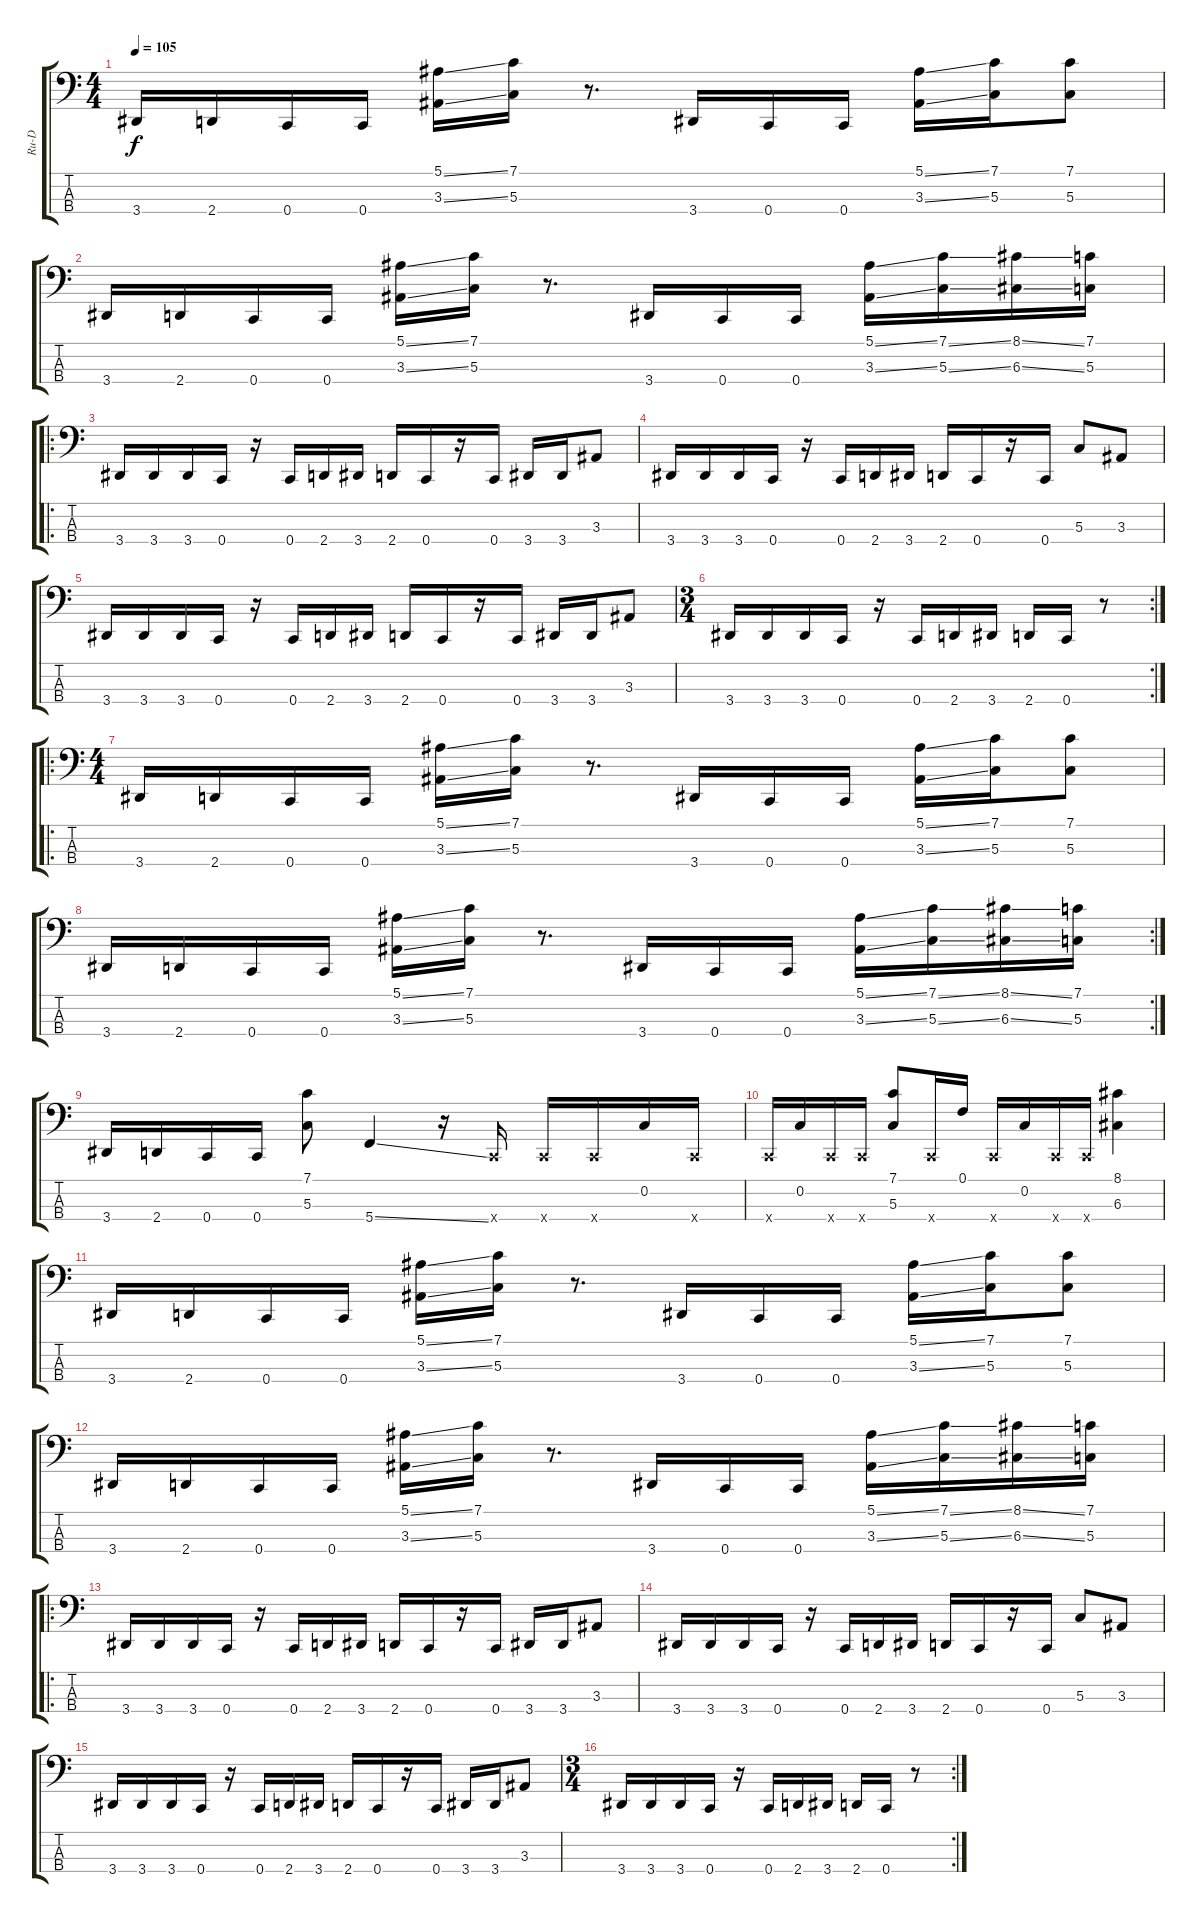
\track ("Ru-D" "Ru-D") {instrument electricbassfinger}
\staff {score tabs}
\tuning (F2 C2 G1 C1) {hide}
\ts (4 4)
\tempo 105
\clef f4
\ks c
3.4.16{dy f instrument electricbassfinger} 2.4.16 0.4.16 0.4.16 (5.1{ss} 3.3{ss}).16 (7.1 5.3).16 r.8{d} 3.4.16 0.4.16 0.4.16 (5.1{ss} 3.3{ss}).16 (7.1 5.3).16 (7.1 5.3).8 |
3.4.16 2.4.16 0.4.16 0.4.16 (5.1{ss} 3.3{ss}).16 (7.1 5.3).16 r.8{d} 3.4.16 0.4.16 0.4.16 (5.1{ss} 3.3{ss}).16 (7.1{ss} 5.3{ss}).16 (8.1{ss} 6.3{ss}).16 (7.1 5.3).16 |
\ro
3.4.16 3.4.16 3.4.16 0.4.16 r.16 0.4.16 2.4.16 3.4.16 2.4.16 0.4.16 r.16 0.4.16 3.4.16 3.4.16 3.3.8 |
3.4.16 3.4.16 3.4.16 0.4.16 r.16 0.4.16 2.4.16 3.4.16 2.4.16 0.4.16 r.16 0.4.16 5.3.8 3.3.8 |
3.4.16 3.4.16 3.4.16 0.4.16 r.16 0.4.16 2.4.16 3.4.16 2.4.16 0.4.16 r.16 0.4.16 3.4.16 3.4.16 3.3.8 |
\rc 2
\ts (3 4)
3.4.16 3.4.16 3.4.16 0.4.16 r.16 0.4.16 2.4.16 3.4.16 2.4.16 0.4.16 r.8 |
\ro
\ts (4 4)
3.4.16 2.4.16 0.4.16 0.4.16 (5.1{ss} 3.3{ss}).16 (7.1 5.3).16 r.8{d} 3.4.16 0.4.16 0.4.16 (5.1{ss} 3.3{ss}).16 (7.1 5.3).16 (7.1 5.3).8 |
\rc 2
3.4.16 2.4.16 0.4.16 0.4.16 (5.1{ss} 3.3{ss}).16 (7.1 5.3).16 r.8{d} 3.4.16 0.4.16 0.4.16 (5.1{ss} 3.3{ss}).16 (7.1{ss} 5.3{ss}).16 (8.1{ss} 6.3{ss}).16 (7.1 5.3).16 |
3.4.16{instrument slapbass1} 2.4.16 0.4.16 0.4.16 (7.1 5.3).8 5.4{ss}.4 r.16 0.4{x}.16 0.4{x}.16 0.4{x}.16 0.2.16 0.4{x}.16 |
0.4{x}.16{instrument slapbass1} 0.2.16 0.4{x}.16 0.4{x}.16 (7.1 5.3).8 0.4{x}.16 0.1.16 0.4{x}.16 0.2.16 0.4{x}.16 0.4{x}.16 (8.1 6.3).4 |
3.4.16{instrument electricbassfinger} 2.4.16 0.4.16 0.4.16 (5.1{ss} 3.3{ss}).16 (7.1 5.3).16 r.8{d} 3.4.16 0.4.16 0.4.16 (5.1{ss} 3.3{ss}).16 (7.1 5.3).16 (7.1 5.3).8 |
3.4.16 2.4.16 0.4.16 0.4.16 (5.1{ss} 3.3{ss}).16 (7.1 5.3).16 r.8{d} 3.4.16 0.4.16 0.4.16 (5.1{ss} 3.3{ss}).16 (7.1{ss} 5.3{ss}).16 (8.1{ss} 6.3{ss}).16 (7.1 5.3).16 |
\ro
3.4.16 3.4.16 3.4.16 0.4.16 r.16 0.4.16 2.4.16 3.4.16 2.4.16 0.4.16 r.16 0.4.16 3.4.16 3.4.16 3.3.8 |
3.4.16 3.4.16 3.4.16 0.4.16 r.16 0.4.16 2.4.16 3.4.16 2.4.16 0.4.16 r.16 0.4.16 5.3.8 3.3.8 |
3.4.16 3.4.16 3.4.16 0.4.16 r.16 0.4.16 2.4.16 3.4.16 2.4.16 0.4.16 r.16 0.4.16 3.4.16 3.4.16 3.3.8 |
\rc 2
\ts (3 4)
3.4.16 3.4.16 3.4.16 0.4.16 r.16 0.4.16 2.4.16 3.4.16 2.4.16 0.4.16 r.8
